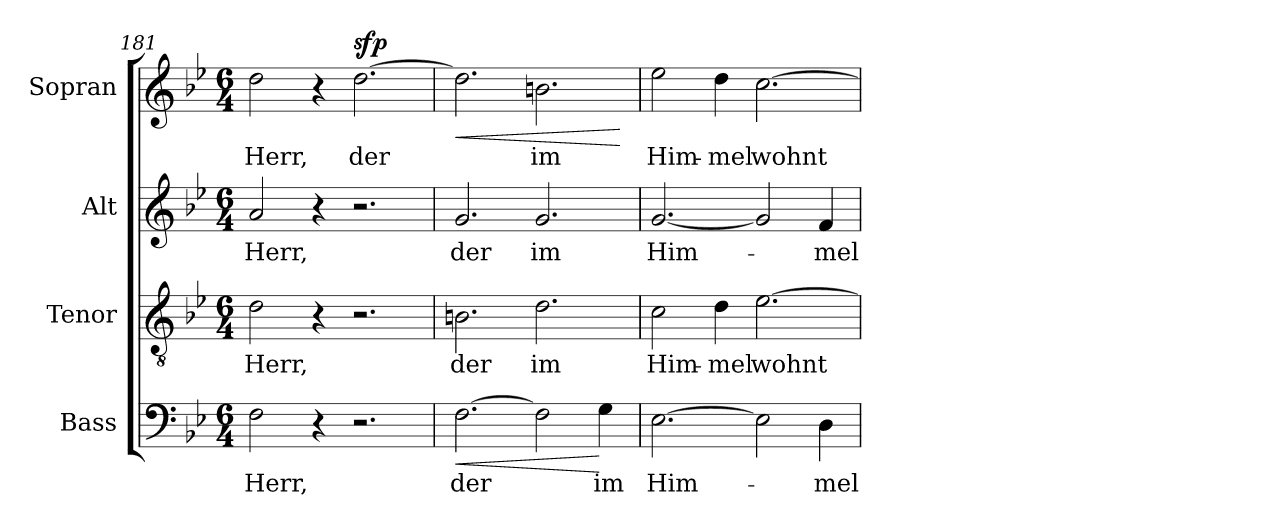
**kern	**text	**dynam	**kern	**text	**kern	**text	**kern	**text	**dynam
*part4	*part4	*part4	*part3	*part3	*part2	*part2	*part1	*part1	*part1
*staff4	*staff4	*staff4	*staff3	*staff3	*staff2	*staff2	*staff1	*staff1	*staff1
*I"Bass	*	*	*I"Tenor	*	*I"Alt	*	*I"Sopran	*	*
*I'B.	*	*	*I'T.	*	*I'A.	*	*I'S.	*	*
*clefF4	*	*	*clefGv2	*	*clefG2	*	*clefG2	*	*
*k[b-e-]	*	*	*k[b-e-]	*	*k[b-e-]	*	*k[b-e-]	*	*
*B-:	*	*	*B-:	*	*B-:	*	*B-:	*	*
*M6/4	*	*	*M6/4	*	*M6/4	*	*M6/4	*	*
=181	=181	=181	=181	=181	=181	=181	=181	=181	=181
!	!LO:LY:b	!	!	!LO:LY:b	!	!LO:LY:b	!	!LO:LY:b	!
2F\	Herr,	.	2d\	Herr,	2a/	Herr,	2dd\	Herr,	.
4r	.	.	4r	.	4r	.	4r	.	.
!	!	!	!	!	!	!	!	!LO:LY:b	!LO:DY:a
2.r	.	.	2.r	.	2.r	.	[2.dd\	der	sfp
=182	=182	=182	=182	=182	=182	=182	=182	=182	=182
!	!LO:LY:b	!LO:HP:b	!	!LO:LY:b	!	!LO:LY:b	!	!	!LO:HP:b
[2.F\	der	<	2.Bn\	der	2.g/	der	2.dd\]	.	<
!	!	!	!	!LO:LY:b	!	!LO:LY:b	!	!LO:LY:b	!
2F\]	.	.	2.d\	im	2.g/	im	2.bn\	im	.
!	!LO:LY:b	!	!	!	!	!	!	!	!
4G\	im	[	.	.	.	.	.	.	.
.	.	.	.	.	.	.	.	.	[
!!LO:PB:g=z
=183	=183	=183	=183	=183	=183	=183	=183	=183	=183
!	!LO:LY:b	!	!	!LO:LY:b	!	!LO:LY:b	!	!LO:LY:b	!
[2.E-\	Him-	.	2c\	Him-	[2.g/	Him-	2ee-\	Him-	.
!	!	!	!	!LO:LY:b	!	!	!	!LO:LY:b	!
.	.	.	4d\	-mel	.	.	4dd\	-mel	.
!	!	!	!	!LO:LY:b	!	!	!	!LO:LY:b	!
2E-\]	.	.	[2.e-\	wohnt	2g/]	.	[2.cc\	wohnt	.
!	!LO:LY:b	!	!	!	!	!LO:LY:b	!	!	!
4D\	-mel	.	.	.	4f/	-mel	.	.	.
=	=	=	=	=	=	=	=	=	=
*-	*-	*-	*-	*-	*-	*-	*-	*-	*-
